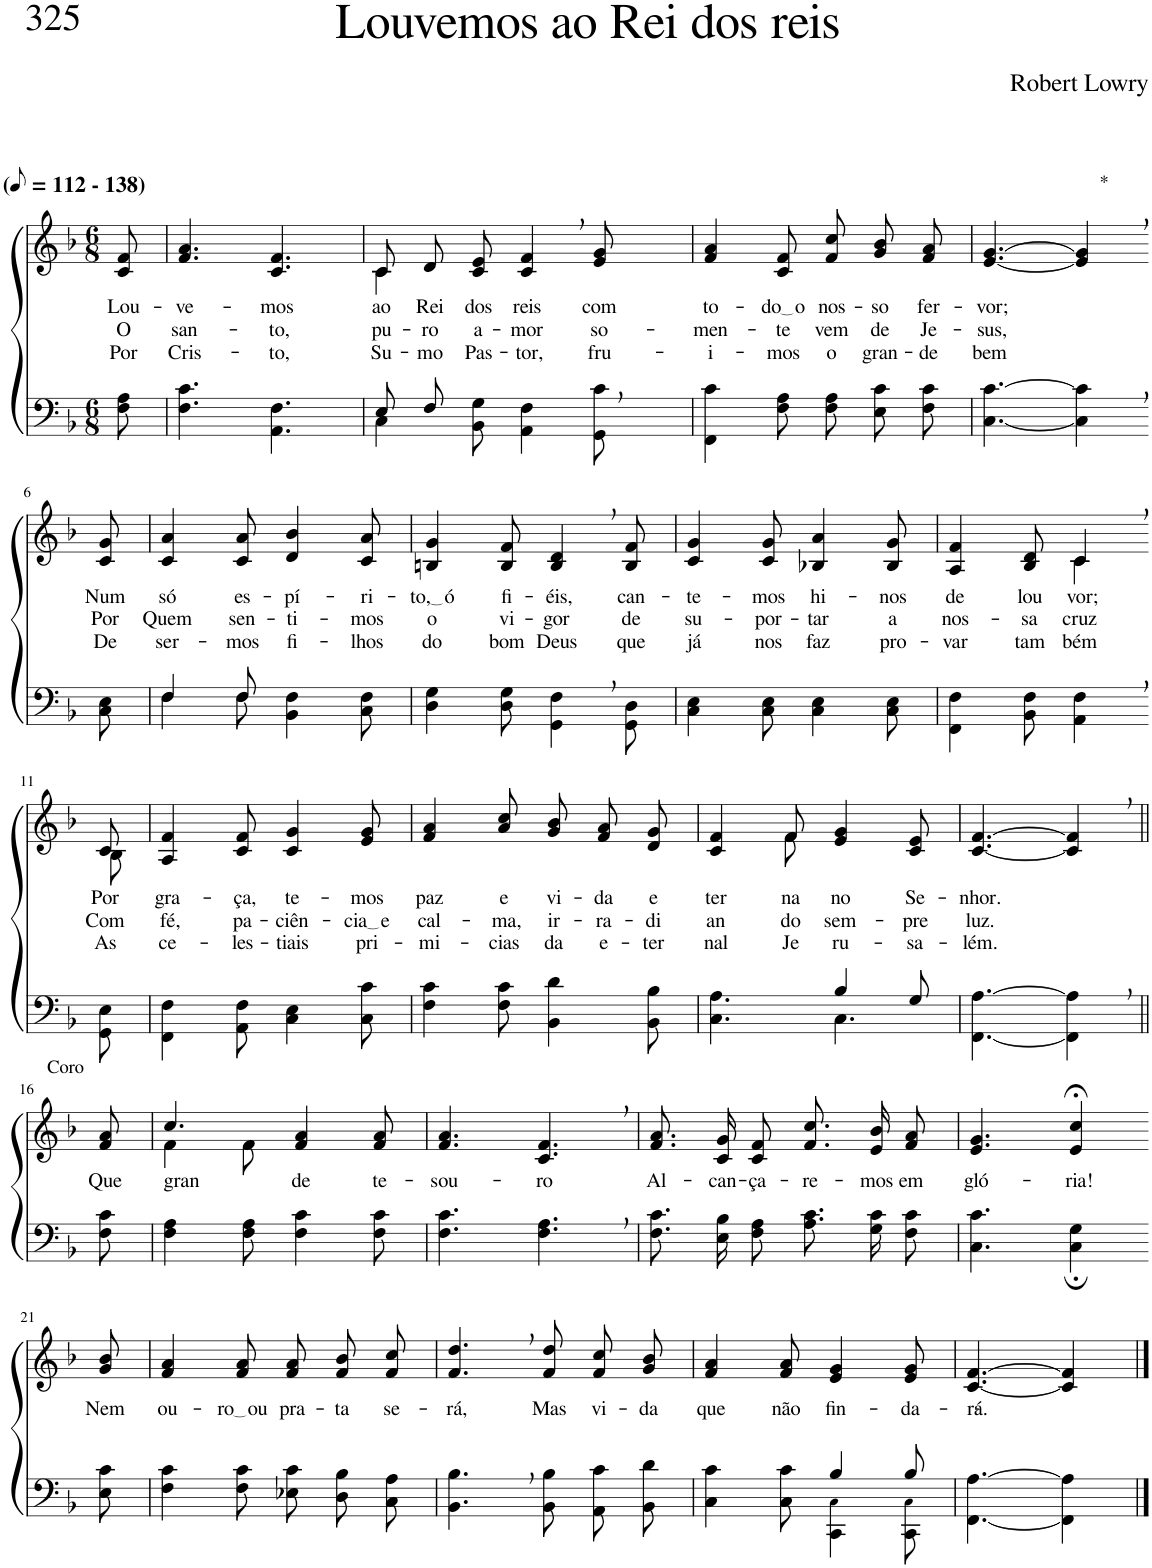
**kern	**kern	**text	**text	**text
*part2	*part1	*part1	*part1	*part1
*staff2	*staff1	*staff1	*staff1	*staff1
*I"Parte III e IV	*I"Parte I e II	*	*	*
*clefF4	*clefG2	*	*	*
*Trd-1c-2	*Trd-1c-2	*	*	*
*k[b-]	*k[b-]	*	*	*
*M6/8	*M6/8	*	*	*
*MM56	*MM56	*	*	*
=1	=1	=1	=1	=1
!	!LO:TX:a:B:t=(	!	!	!
!	!LO:TX:a:B:t=- 138)	!	!	!
!	!	!LO:LY:b	!LO:LY:b	!LO:LY:b
8F\ 8A\	8c/ 8f/	Lou-	O	Por
=2	=2	=2	=2	=2
!	!	!LO:LY:b	!LO:LY:b	!LO:LY:b
4.F\ 4.c\	4.f/ 4.a/	-ve-	san-	Cris-
!	!	!LO:LY:b	!LO:LY:b	!LO:LY:b
4.AA\ 4.F\	4.c/ 4.f/	-mos	-to,	-to,
=3	=3	=3	=3	=3
*^	*^	*	*	*
!	!	!	!	!LO:LY:b	!LO:LY:b	!LO:LY:b
8E/L	4C\	8c/L	4c\	ao	pu-	Su-
!	!	!	!	!LO:LY:b	!LO:LY:b	!LO:LY:b
8F/J	.	8d/	.	Rei	-ro	-mo
!	!	!	!	!LO:LY:b	!LO:LY:b	!LO:LY:b
8ryy	8BB-\ 8G\	8c/ 8e/J	2ryy	dos	a-	Pas-
!	!	!	!	!LO:LY:b	!LO:LY:b	!LO:LY:b
4.ryy	4AA\ 4F\	4c/, 4f/,	.	reis	-mor	-tor,
!	!	!	!	!LO:LY:b	!LO:LY:b	!LO:LY:b
.	8GG\ 8c\	8e/ 8g/	.	com	so-	fru-
*	*	*v	*v	*	*	*
=4	=4	=4	=4	=4	=4
!	!	!	!LO:LY:b	!LO:LY:b	!LO:LY:b
*v	*v	*	*	*	*
4FF\ 4c\	4f/ 4a/	to-	-men-	-i-
!	!	!LO:LY:b	!LO:LY:b	!LO:LY:b
8F\ 8A\	8c/ 8f/	do o	-te	-mos
!	!	!LO:LY:b	!LO:LY:b	!LO:LY:b
8F\ 8A\L	8f/ 8cc/L	nos-	vem	o
!	!	!LO:LY:b	!LO:LY:b	!LO:LY:b
8E\ 8c\	8g/ 8b-/	-so	de	gran-
!	!	!LO:LY:b	!LO:LY:b	!LO:LY:b
8F\ 8c\J	8f/ 8a/J	fer-	Je-	-de
=5	=5	=5	=5	=5
!	!	!LO:LY:b	!LO:LY:b	!LO:LY:b
[4.C\ [4.c\	[4.e/ [4.g/	-vor;	-sus,	bem
!	!LO:TX:a:t=*	!	!	!
4C\], 4c\],	4e/], 4g/],	.	.	.
!!LO:LB:g=z
=6-	=6-	=6-	=6-	=6-
!	!	!LO:LY:b	!LO:LY:b	!LO:LY:b
8C\ 8E\	8c/ 8g/	Num	Por	De
=7	=7	=7	=7	=7
*^	*	*	*	*
!	!	!	!LO:LY:b	!LO:LY:b	!LO:LY:b
4F/	4F\	4c/ 4a/	só	Quem	ser-
!	!	!	!LO:LY:b	!LO:LY:b	!LO:LY:b
8F/	8F\	8c/ 8a/	es-	sen-	-mos
!	!	!	!LO:LY:b	!LO:LY:b	!LO:LY:b
4.ryy	4BB-\ 4F\	4d/ 4b-/	-pí-	-ti-	fi-
!	!	!	!LO:LY:b	!LO:LY:b	!LO:LY:b
.	8C\ 8F\	8c/ 8a/	-ri-	-mos	-lhos
=8	=8	=8	=8	=8	=8
!	!	!	!LO:LY:b	!LO:LY:b	!LO:LY:b
*v	*v	*	*	*	*
4D\ 4G\	4Bn/ 4g/	to, ó	o	do
!	!	!LO:LY:b	!LO:LY:b	!LO:LY:b
8D\ 8G\	8B/ 8f/	fi-	vi-	bom
!	!	!LO:LY:b	!LO:LY:b	!LO:LY:b
4GG\, 4F\,	4B/, 4d/,	-éis,	-gor	Deus
!	!	!LO:LY:b	!LO:LY:b	!LO:LY:b
8GG\ 8D\	8B/ 8f/	can-	de	que
=9	=9	=9	=9	=9
!	!	!LO:LY:b	!LO:LY:b	!LO:LY:b
4C\ 4E\	4c/ 4g/	-te-	su-	já
!	!	!LO:LY:b	!LO:LY:b	!LO:LY:b
8C\ 8E\	8c/ 8g/	-mos	-por-	nos
!	!	!LO:LY:b	!LO:LY:b	!LO:LY:b
4C\ 4E\	4B-X/ 4a/	hi-	-tar	faz
!	!	!LO:LY:b	!LO:LY:b	!LO:LY:b
8C\ 8E\	8B-/ 8g/	-nos	a	pro-
=10	=10	=10	=10	=10
!	!	!LO:LY:b	!LO:LY:b	!LO:LY:b
*	*^	*	*	*
4FF\ 4F\	4A/ 4f/	4.ryy	de	nos-	-var
!	!	!	!LO:LY:b	!LO:LY:b	!LO:LY:b
8BB-\ 8F\	8B-/ 8d/	.	lou-	-sa	tam-
!	!	!	!LO:LY:b	!LO:LY:b	!LO:LY:b
4AA\, 4F\,	4c,/	4c\	-vor;	cruz	-bém
!!LO:LB:g=z	!!
=11-	=11-	=11-	=11-	=11-	=11-
!	!	!	!LO:LY:b	!LO:LY:b	!LO:LY:b
8GG\ 8E\	8c/	8B-\	Por	Com	As
=12	=12	=12	=12	=12	=12
!	!	!	!LO:LY:b	!LO:LY:b	!LO:LY:b
*	*v	*v	*	*	*
4FF\ 4F\	4A/ 4f/	gra-	fé,	ce-
!	!	!LO:LY:b	!LO:LY:b	!LO:LY:b
8AA\ 8F\	8c/ 8f/	-ça,	pa-	-les-
!	!	!LO:LY:b	!LO:LY:b	!LO:LY:b
4C\ 4E\	4c/ 4g/	te-	-ciên-	-tiais
!	!	!LO:LY:b	!LO:LY:b	!LO:LY:b
8C\ 8c\	8e/ 8g/	-mos	cia e	pri-
=13	=13	=13	=13	=13
!	!	!LO:LY:b	!LO:LY:b	!LO:LY:b
4F\ 4c\	4f/ 4a/	paz	cal-	-mi-
!	!	!LO:LY:b	!LO:LY:b	!LO:LY:b
8F\ 8c\	8a/ 8cc/	e	-ma,	-cias
!	!	!LO:LY:b	!LO:LY:b	!LO:LY:b
4BB-\ 4d\	8g/ 8b-/L	vi-	ir-	da
!	!	!LO:LY:b	!LO:LY:b	!LO:LY:b
.	8f/ 8a/	-da	-ra-	e-
!	!	!LO:LY:b	!LO:LY:b	!LO:LY:b
8BB-\ 8B-\	8d/ 8g/J	e-	-di-	-ter-
=14	=14	=14	=14	=14
*^	*^	*	*	*
!	!	!	!	!LO:LY:b	!LO:LY:b	!LO:LY:b
4.ryy	4.C\ 4.A\	4ryy	4c/ 4f/	-ter-	-an-	-nal
!	!	!	!	!LO:LY:b	!LO:LY:b	!LO:LY:b
.	.	8f\	8f/	-na	-do	Je-
!	!	!	!	!LO:LY:b	!LO:LY:b	!LO:LY:b
4B-/	4.C\	4.ryy	4e/ 4g/	no	sem-	-ru-
!	!	!	!	!LO:LY:b	!LO:LY:b	!LO:LY:b
8G/	.	.	8c/ 8e/	Se-	-pre	-sa-
*v	*v	*	*	*	*	*
=15	=15	=15	=15	=15	=15
!	!	!	!LO:LY:b	!LO:LY:b	!LO:LY:b
*	*v	*v	*	*	*
[4.FF\ [4.A\	[4.c/ [4.f/	-nhor.	luz.	-lém.
4FF\], 4A\],	4c/], 4f/],	.	.	.
!!LO:LB:g=z
=16||	=16||	=16||	=16||	=16||
!	!LO:TX:a:t=Coro	!	!	!
!	!	!LO:LY:b	!	!
8F\ 8c\	8f/ 8a/	Que	.	.
=17	=17	=17	=17	=17
*	*^	*	*	*
!	!	!	!LO:LY:b	!	!
4F\ 4A\	4.cc/	4f\	gran-	.	.
8F\ 8A\	.	8f\	.	.	.
!	!	!	!LO:LY:b	!	!
4F\ 4c\	4f/ 4a/	4.ryy	-de	.	.
!	!	!	!LO:LY:b	!	!
8F\ 8c\	8f/ 8a/	.	te-	.	.
*	*v	*v	*	*	*
=18	=18	=18	=18	=18
!	!	!LO:LY:b	!	!
4.F\ 4.c\	4.f/ 4.a/	-sou-	.	.
!	!	!LO:LY:b	!	!
4.F\, 4.A\,	4.c/, 4.f/,	-ro	.	.
=19	=19	=19	=19	=19
!	!	!LO:LY:b	!	!
8.F\ 8.c\L	8.f/ 8.a/L	Al-	.	.
!	!	!LO:LY:b	!	!
16E\ 16B-\K	16c/ 16g/K	-can-	.	.
!	!	!LO:LY:b	!	!
8F\ 8A\J	8c/ 8f/J	-ça-	.	.
!	!	!LO:LY:b	!	!
8.A\ 8.c\L	8.f/ 8.cc/L	-re-	.	.
!	!	!LO:LY:b	!	!
16G\ 16c\K	16e/ 16b-/K	-mos	.	.
!	!	!LO:LY:b	!	!
8F\ 8c\J	8f/ 8a/J	em	.	.
=20	=20	=20	=20	=20
!	!	!LO:LY:b	!	!
4.C\ 4.c\	4.e/ 4.g/	gló-	.	.
!	!	!LO:LY:b	!	!
4C\; 4G\;	4e/;< 4cc/;<	-ria!	.	.
!!LO:LB:g=z
=21-	=21-	=21-	=21-	=21-
!	!	!LO:LY:b	!	!
8E\ 8c\	8g/ 8b-/	Nem	.	.
=22	=22	=22	=22	=22
!	!	!LO:LY:b	!	!
4F\ 4c\	4f/ 4a/	ou-	.	.
!	!	!LO:LY:b	!	!
8F\ 8c\	8f/ 8a/	ro ou	.	.
!	!	!LO:LY:b	!	!
8E-X\ 8c\L	8f/ 8a/L	pra-	.	.
!	!	!LO:LY:b	!	!
8D\ 8B-\	8f/ 8b-/	-ta	.	.
!	!	!LO:LY:b	!	!
8C\ 8A\J	8f/ 8cc/J	se-	.	.
=23	=23	=23	=23	=23
!	!	!LO:LY:b	!	!
4.BB-\, 4.B-\,	4.f/, 4.dd/,	-rá,	.	.
!	!	!LO:LY:b	!	!
8BB-\ 8B-\L	8f/ 8dd/L	Mas	.	.
!	!	!LO:LY:b	!	!
8AA\ 8c\	8f/ 8cc/	vi-	.	.
!	!	!LO:LY:b	!	!
8BB-\ 8d\J	8g/ 8b-/J	-da	.	.
=24	=24	=24	=24	=24
*^	*	*	*	*
!	!	!	!LO:LY:b	!	!
4.ryy	4C\ 4c\	4f/ 4a/	que	.	.
!	!	!	!LO:LY:b	!	!
.	8C\ 8c\	8f/ 8a/	não	.	.
!	!	!	!LO:LY:b	!	!
4B-/	4CC\ 4C!\	4e/ 4g/	fin-	.	.
!	!	!	!LO:LY:b	!	!
8B-/	8CC\ 8C!\	8e/ 8g/	-da-	.	.
=25	=25	=25	=25	=25	=25
!	!	!	!LO:LY:b	!	!
*v	*v	*	*	*	*
[4.FF\ [4.A\	[4.c/ [4.f/	-rá.-	.	.
4FF\] 4A\]	4c/] 4f/]	.	.	.
==	==	==	==	==
*-	*-	*-	*-	*-
